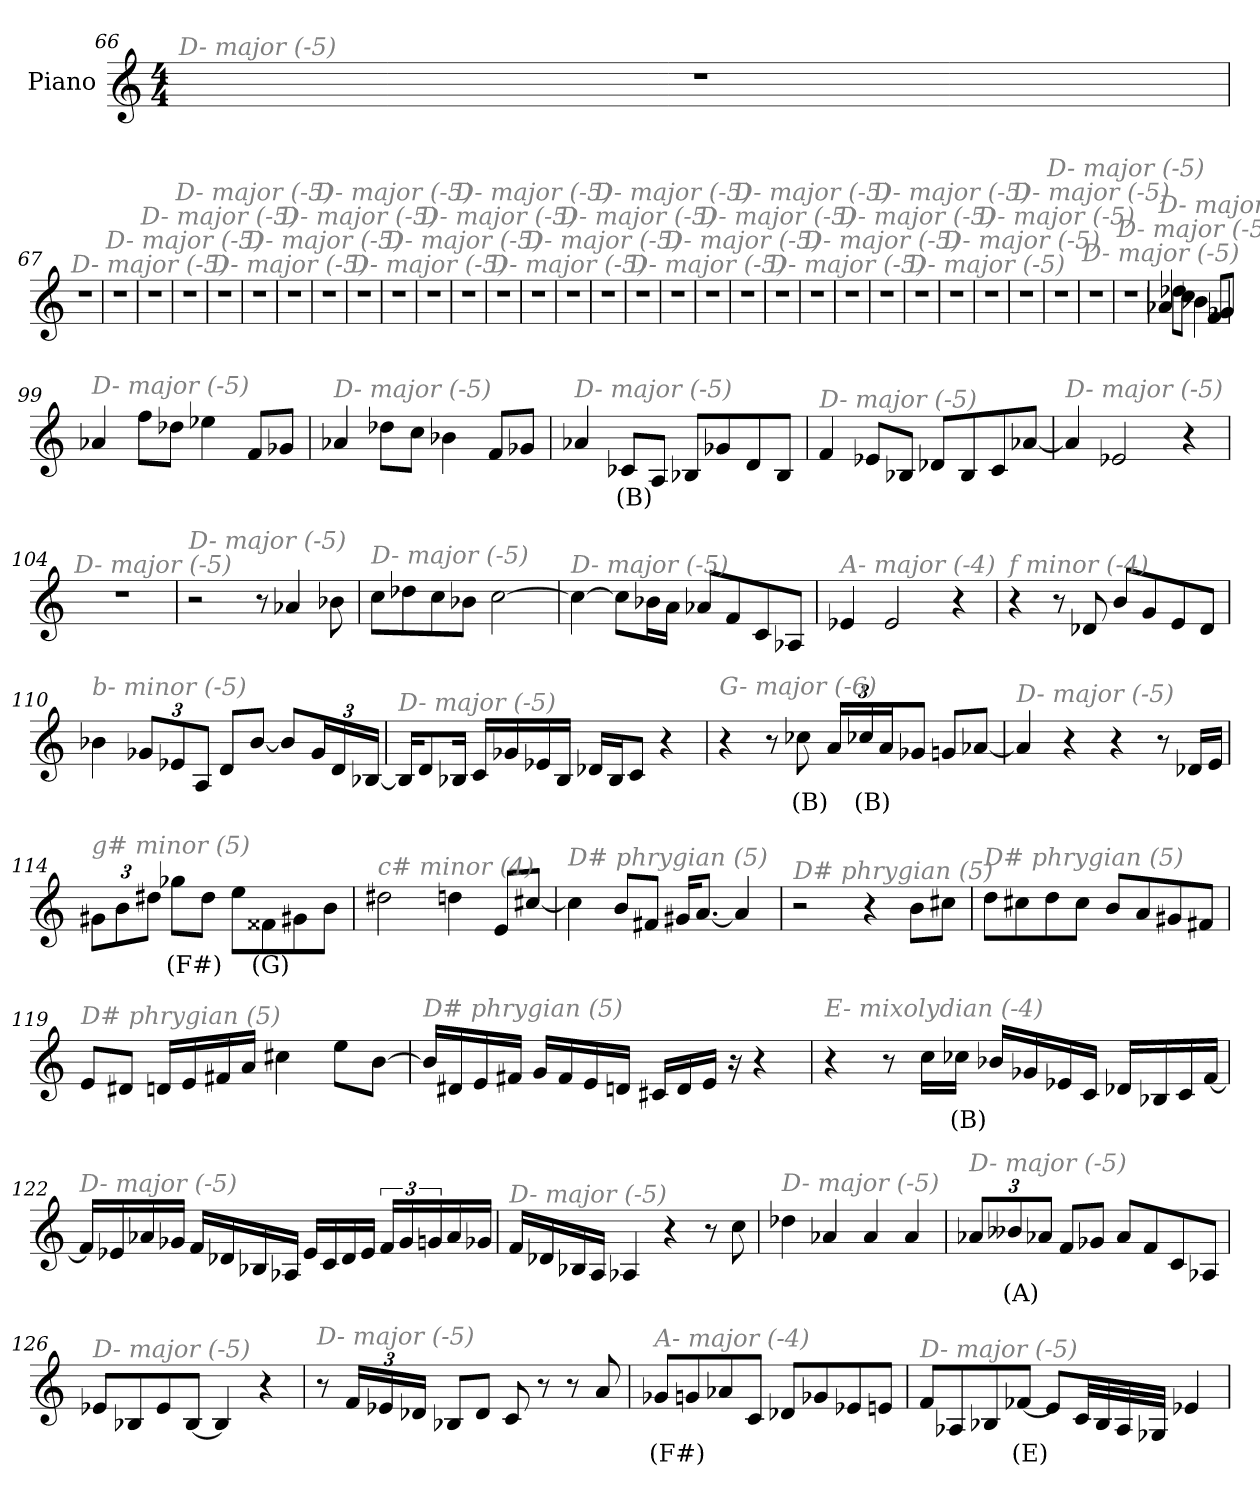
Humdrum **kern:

**kern	**text
*part1	*part1
*staff1	*staff1
*I"Piano	*
*I'Pno	*
*clefG2	*
*k[]	*
*M4/4	*
=66	=66
!LO:TX:i:color=#808080:t=D- major (-5)	!
1r	.
=67	=67
!LO:TX:i:color=#808080:t=D- major (-5)	!
1r	.
=68	=68
!LO:TX:i:color=#808080:t=D- major (-5)	!
1r	.
=69	=69
!LO:TX:i:color=#808080:t=D- major (-5)	!
1r	.
=70	=70
!LO:TX:i:color=#808080:t=D- major (-5)	!
1r	.
=71	=71
!LO:TX:i:color=#808080:t=D- major (-5)	!
1r	.
!!LO:LB:g=z
=72	=72
!LO:TX:i:color=#808080:t=D- major (-5)	!
1r	.
=73	=73
!LO:TX:i:color=#808080:t=D- major (-5)	!
1r	.
=74	=74
!LO:TX:i:color=#808080:t=D- major (-5)	!
1r	.
=75	=75
!LO:TX:i:color=#808080:t=D- major (-5)	!
1r	.
=76	=76
!LO:TX:i:color=#808080:t=D- major (-5)	!
1r	.
=77	=77
!LO:TX:i:color=#808080:t=D- major (-5)	!
1r	.
=78	=78
!LO:TX:i:color=#808080:t=D- major (-5)	!
1r	.
=79	=79
!LO:TX:i:color=#808080:t=D- major (-5)	!
1r	.
=80	=80
!LO:TX:i:color=#808080:t=D- major (-5)	!
1r	.
=81	=81
!LO:TX:i:color=#808080:t=D- major (-5)	!
1r	.
=82	=82
!LO:TX:i:color=#808080:t=D- major (-5)	!
1r	.
=83	=83
!LO:TX:i:color=#808080:t=D- major (-5)	!
1r	.
!!LO:LB:g=z
=84	=84
!LO:TX:i:color=#808080:t=D- major (-5)	!
1r	.
=85	=85
!LO:TX:i:color=#808080:t=D- major (-5)	!
1r	.
=86	=86
!LO:TX:i:color=#808080:t=D- major (-5)	!
1r	.
=87	=87
!LO:TX:i:color=#808080:t=D- major (-5)	!
1r	.
=88	=88
!LO:TX:i:color=#808080:t=D- major (-5)	!
1r	.
=89	=89
!LO:TX:i:color=#808080:t=D- major (-5)	!
1r	.
=90	=90
!LO:TX:i:color=#808080:t=D- major (-5)	!
1r	.
=91	=91
!LO:TX:i:color=#808080:t=D- major (-5)	!
1r	.
=92	=92
!LO:TX:i:color=#808080:t=D- major (-5)	!
1r	.
=93	=93
!LO:TX:i:color=#808080:t=D- major (-5)	!
1r	.
=94	=94
!LO:TX:i:color=#808080:t=D- major (-5)	!
1r	.
=95	=95
!LO:TX:i:color=#808080:t=D- major (-5)	!
1r	.
!!LO:LB:g=z
=96	=96
!LO:TX:i:color=#808080:t=D- major (-5)	!
1r	.
=97	=97
!LO:TX:i:color=#808080:t=D- major (-5)	!
1r	.
=98	=98
!LO:TX:i:color=#808080:t=D- major (-5)	!
4a-X/	.
8dd-X\L	.
8cc\J	.
4b-X\	.
8f/L	.
8g-X/J	.
=99	=99
!LO:TX:i:color=#808080:t=D- major (-5)	!
4a-X/	.
8ff\L	.
8dd-X\J	.
4ee-X\	.
8f/L	.
8g-X/J	.
=100	=100
!LO:TX:i:color=#808080:t=D- major (-5)	!
4a-X/	.
8dd-X\L	.
8cc\J	.
4b-X\	.
8f/L	.
8g-X/J	.
=101	=101
!LO:TX:i:color=#808080:t=D- major (-5)	!
4a-X/	.
8c-Xi/L	(B)
8A/J	.
8B-X/L	.
8g-X/	.
8d/	.
8B-/J	.
!!LO:LB:g=z
=102	=102
!LO:TX:i:color=#808080:t=D- major (-5)	!
4f/	.
8e-X/L	.
8B-X/J	.
8d-X/L	.
8B-/	.
8c/	.
[8a-X/J	.
=103	=103
!LO:TX:i:color=#808080:t=D- major (-5)	!
4a-/]	.
2e-X/	.
4r	.
=104	=104
!LO:TX:i:color=#808080:t=D- major (-5)	!
1r	.
=105	=105
!LO:TX:i:color=#808080:t=D- major (-5)	!
2r	.
8r	.
4a-X/	.
8b-X\	.
=106	=106
!LO:TX:i:color=#808080:t=D- major (-5)	!
8cc\L	.
8dd-X\	.
8cc\	.
8b-X\J	.
[2cc\	.
!!LO:LB:g=z
=107	=107
!LO:TX:i:color=#808080:t=D- major (-5)	!
4cc\_	.
8cc\L]	.
16b-X\L	.
16a\JJ	.
8a-X/L	.
8f/	.
8c/	.
8A-X/J	.
=108	=108
!LO:TX:i:color=#808080:t=A- major (-4)	!
4e-X/	.
2e-/	.
4r	.
=109	=109
!LO:TX:i:color=#808080:t=f minor (-4)	!
4r	.
8r	.
8d-X/	.
8b/L	.
8g/	.
8e/	.
8d-/J	.
=110	=110
!LO:TX:i:color=#808080:t=b- minor (-5)	!
4b-X\	.
*Xbrackettup	*
12g-X/L	.
12e-X/	.
12A/J	.
8d/L	.
[8b-/J	.
8b-/L]	.
24g-/L	.
24d/	.
[24B-X/JJ	.
!!LO:LB:g=z
=111	=111
!LO:TX:i:color=#808080:t=D- major (-5)	!
16B-/KL]	.
8d/	.
16B-X/Jk	.
16c/LL	.
16g-X/	.
16e-X/	.
16B-/JJ	.
16d-X/LL	.
16B-/J	.
8c/J	.
4r	.
=112	=112
!LO:TX:i:color=#808080:t=G- major (-6)	!
4r	.
8r	.
8cc-Xi\	(B)
24a/LL	.
24cc-Xi/	(B)
24a/J	.
8g-X/J	.
8gn/L	.
[8a-X/J	.
=113	=113
!LO:TX:i:color=#808080:t=D- major (-5)	!
4a-/]	.
4r	.
4r	.
8r	.
16d-X/LL	.
16e/JJ	.
=114	=114
!LO:TX:i:color=#808080:t=g# minor (5)	!
12g#X\L	.
12b\	.
12dd#X\J	.
8gg-Xi\L	(F#)
8dd#\J	.
8ee\L	.
8f##Xi\	(G)
8g#X\	.
8b\J	.
!!LO:LB:g=z
=115	=115
!LO:TX:i:color=#808080:t=c# minor (4)	!
2dd#X\	.
4ddn\	.
8e/L	.
[8cc#X/J	.
=116	=116
!LO:TX:i:color=#808080:t=D# phrygian (5)	!
4cc#\]	.
8b/L	.
8f#X/J	.
16g#X/KL	.
[8.a/J	.
4a/]	.
=117	=117
!LO:TX:i:color=#808080:t=D# phrygian (5)	!
2r	.
4r	.
8b\L	.
8cc#X\J	.
=118	=118
!LO:TX:i:color=#808080:t=D# phrygian (5)	!
8dd\L	.
8cc#X\	.
8dd\	.
8cc#\J	.
8b/L	.
8a/	.
8g#X/	.
8f#X/J	.
!!LO:LB:g=z
=119	=119
!LO:TX:i:color=#808080:t=D# phrygian (5)	!
8e/L	.
8d#X/J	.
16dn/LL	.
16e/	.
16f#X/	.
16a/JJ	.
4cc#X\	.
8ee\L	.
[8b\J	.
=120	=120
!LO:TX:i:color=#808080:t=D# phrygian (5)	!
16b/LL]	.
16d#X/	.
16e/	.
16f#X/JJ	.
16g/LL	.
16f#/	.
16e/	.
16dn/JJ	.
16c#X/LL	.
16d/	.
16e/JJ	.
16r	.
4r	.
=121	=121
!LO:TX:i:color=#808080:t=E- mixolydian (-4)	!
4r	.
8r	.
16cc\LL	.
16cc-Xi\JJ	(B)
16b-X/LL	.
16g-X/	.
16e-X/	.
16c/JJ	.
16d-X/LL	.
16B-X/	.
16c/	.
[16f/JJ	.
!!LO:LB:g=z
=122	=122
!LO:TX:i:color=#808080:t=D- major (-5)	!
16f/LL]	.
16e-X/	.
16a-X/	.
16g-X/JJ	.
16f/LL	.
16d-X/	.
16B-X/	.
16A-X/JJ	.
16e-/LL	.
16c/	.
16d-/	.
16e-/JJ	.
*brackettup	*
24f/LL	.
24g-/	.
24gn/	.
16a-/	.
16g-X/JJ	.
=123	=123
!LO:TX:i:color=#808080:t=D- major (-5)	!
16f/LL	.
16d-X/	.
16B-X/	.
16A/JJ	.
4A-X/	.
4r	.
8r	.
8cc\	.
=124	=124
!LO:TX:i:color=#808080:t=D- major (-5)	!
4dd-X\	.
4a-X/	.
4a-/	.
4a-/	.
!!LO:PB:g=z
=125	=125
*Xbrackettup	*
!LO:TX:i:color=#808080:t=D- major (-5)	!
12a-X/L	.
12b--Xj/	(A)
12a-X/J	.
8f/L	.
8g-X/J	.
8a-/L	.
8f/	.
8c/	.
8A-X/J	.
=126	=126
!LO:TX:i:color=#808080:t=D- major (-5)	!
8e-X/L	.
8B-X/	.
8e-/	.
[8B-/J	.
4B-/]	.
4r	.
=127	=127
!LO:TX:i:color=#808080:t=D- major (-5)	!
8r	.
24f/LL	.
24e-X/	.
24d-X/JJ	.
8B-X/L	.
8d-/J	.
8c/	.
8r	.
8r	.
8a/	.
=128	=128
!LO:TX:i:color=#808080:t=A- major (-4)	!
8g-Xi/L	(F#)
8g/	.
8a-X/	.
8c/J	.
8d-X/L	.
8g-X/	.
8e-X/	.
8en/J	.
!!LO:LB:g=z
=129	=129
!LO:TX:i:color=#808080:t=D- major (-5)	!
8f/L	.
8A-X/	.
8B-X/	.
[8f-Xi/J	(E)
8e/L]	.
32c/LL	.
32B-/	.
32A-/	.
32G-X/JJJ	.
4e-X/	.
=	=
*-	*-
